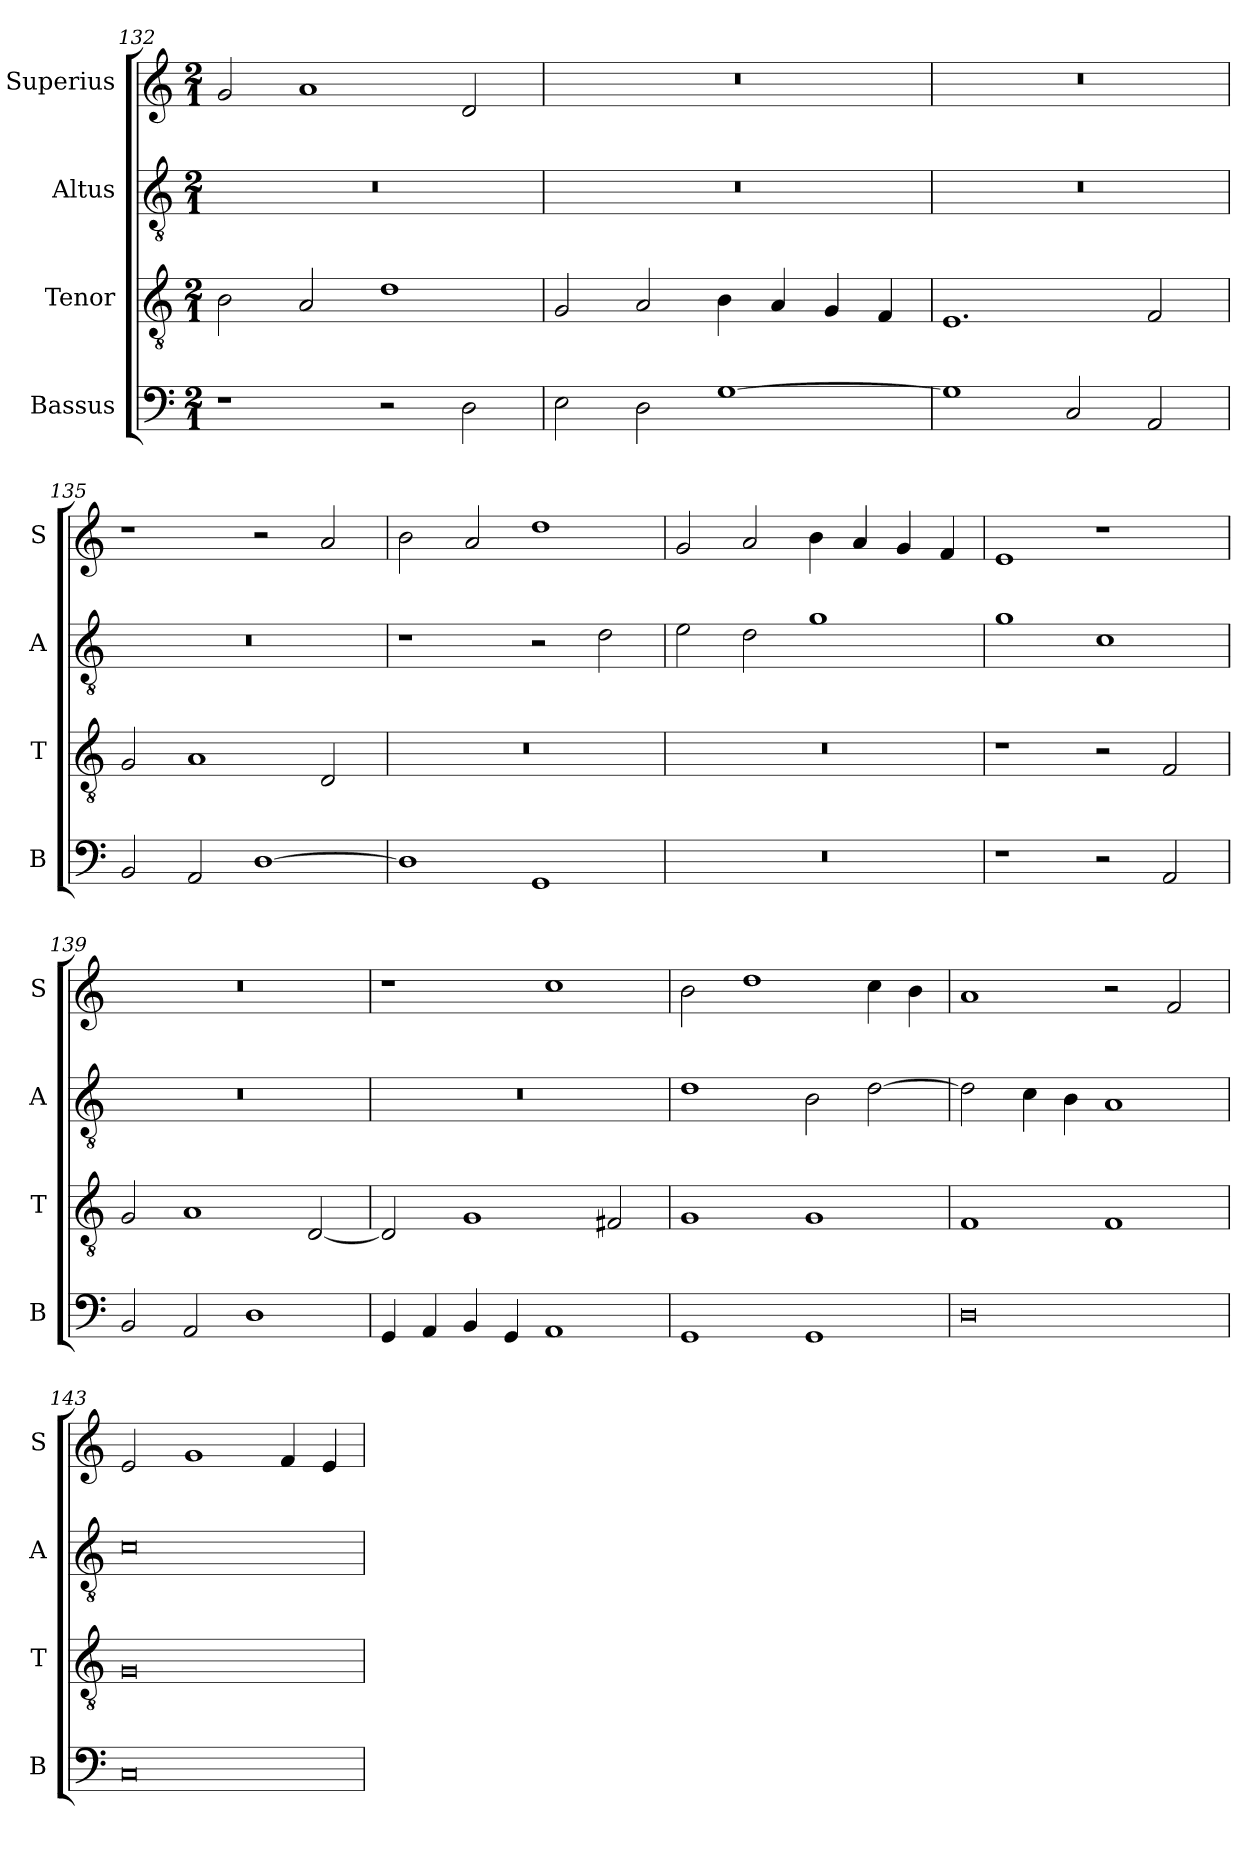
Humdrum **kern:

**kern	**kern	**kern	**kern
*part4	*part3	*part2	*part1
*staff4	*staff3	*staff2	*staff1
*I"Bassus	*I"Tenor	*I"Altus	*I"Superius
*I'B	*I'T	*I'A	*I'S
*clefF4	*clefGv2	*clefGv2	*clefG2
*k[]	*k[]	*k[]	*k[]
*C:	*C:	*C:	*C:
*M2/1	*M2/1	*M2/1	*M2/1
=132	=132	=132	=132
1r	2B	0r	2g
.	2A	.	1a
2r	1d	.	.
2D	.	.	2d
=133	=133	=133	=133
2E	2G	0r	0r
2D	2A	.	.
[1G	4B	.	.
.	4A	.	.
.	4G	.	.
.	4F	.	.
=134	=134	=134	=134
1G]	1.E	0r	0r
2C	.	.	.
2AA	2F	.	.
=135	=135	=135	=135
2BB	2G	0r	1r
2AA	1A	.	.
[1D	.	.	2r
.	2D	.	2a
=136	=136	=136	=136
1D]	0r	1r	2b
.	.	.	2a
1GG	.	2r	1dd
.	.	2d	.
=137	=137	=137	=137
0r	0r	2e	2g
.	.	2d	2a
.	.	1g	4b
.	.	.	4a
.	.	.	4g
.	.	.	4f
=138	=138	=138	=138
1r	1r	1g	1e
2r	2r	1c	1r
2AA	2F	.	.
=139	=139	=139	=139
2BB	2G	0r	0r
2AA	1A	.	.
1D	.	.	.
.	[2D	.	.
=140	=140	=140	=140
4GG	2D]	0r	1r
4AA	.	.	.
4BB	1G	.	.
4GG	.	.	.
1AA	.	.	1cc
.	2F#X	.	.
=141	=141	=141	=141
1GG	1G	1d	2b
.	.	.	1dd
1GG	1G	2B	.
.	.	[2d	4cc
.	.	.	4b
=142	=142	=142	=142
0D	1F	2d]	1a
.	.	4c	.
.	.	4B	.
.	1F	1A	2r
.	.	.	2f
=143	=143	=143	=143
0C	0G	0c	2e
.	.	.	1g
.	.	.	4f
.	.	.	4e
=	=	=	=
*-	*-	*-	*-
